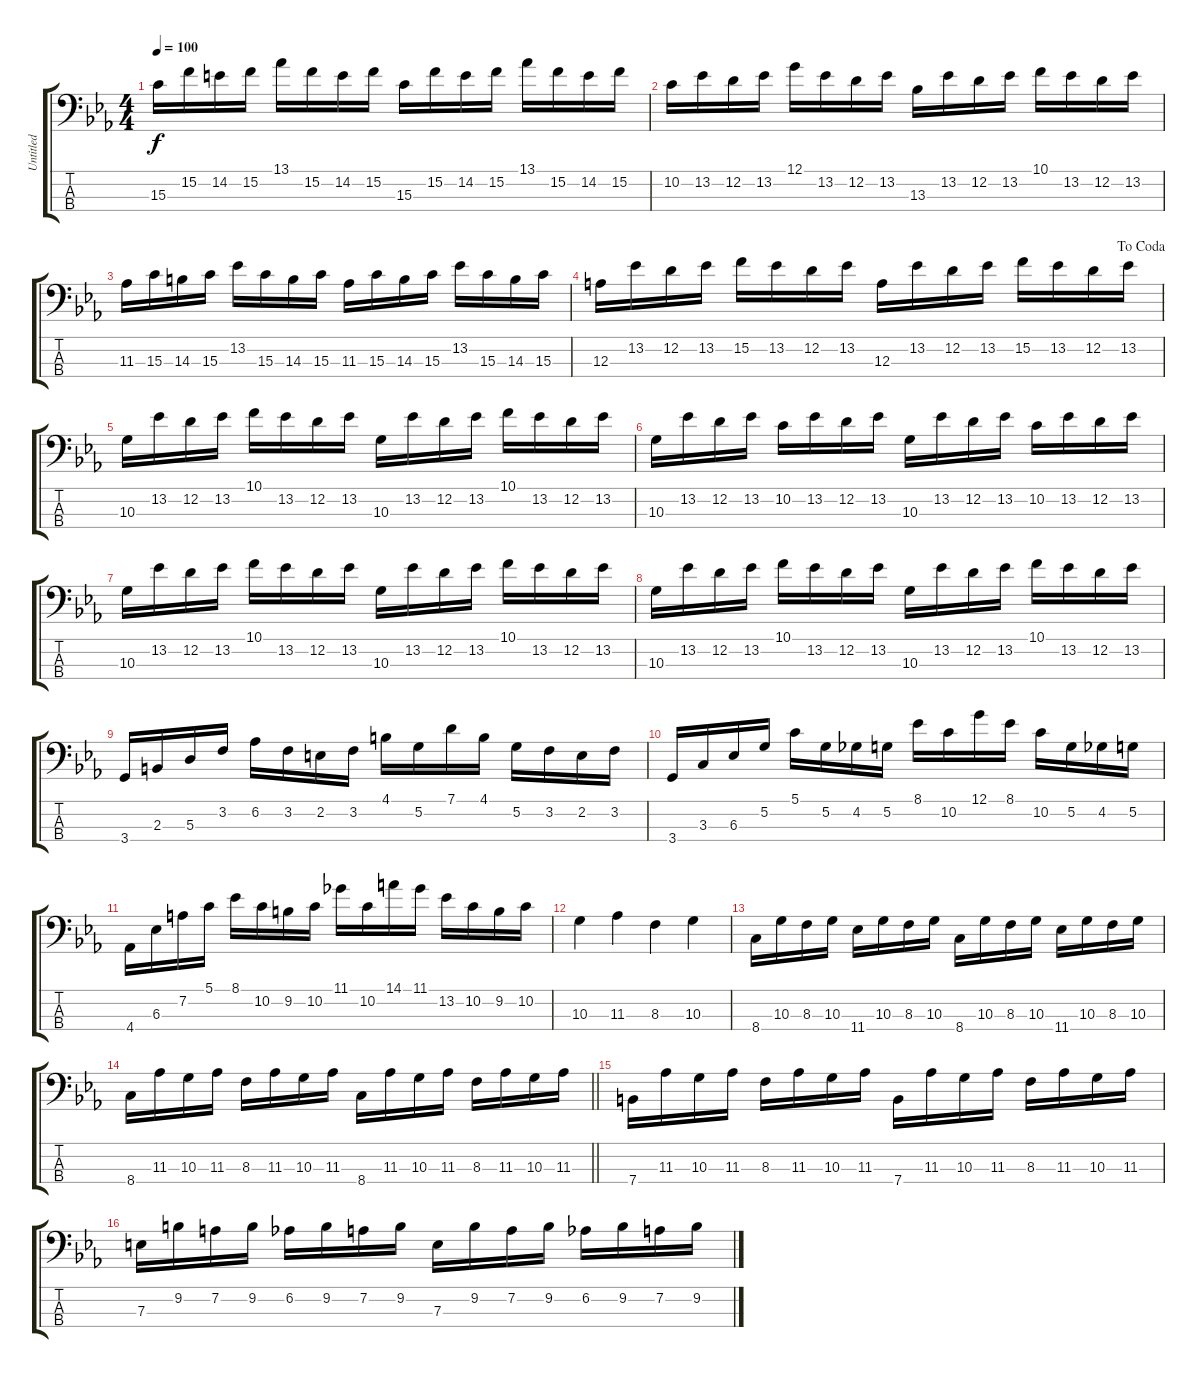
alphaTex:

\track ("Untitled" "Untitled") {instrument electricbassfinger}
\staff {score tabs}
\tuning (G2 D2 A1 E1) {hide}
\ts (4 4)
\tempo 100
\clef f4
\ks eb
15.3.16{dy f} 15.2.16 14.2.16 15.2.16 13.1.16 15.2.16 14.2.16 15.2.16 15.3.16 15.2.16 14.2.16 15.2.16 13.1.16 15.2.16 14.2.16 15.2.16 |
10.2.16 13.2.16 12.2.16 13.2.16 12.1.16 13.2.16 12.2.16 13.2.16 13.3.16 13.2.16 12.2.16 13.2.16 10.1.16 13.2.16 12.2.16 13.2.16 |
11.3.16 15.3.16 14.3.16 15.3.16 13.2.16 15.3.16 14.3.16 15.3.16 11.3.16 15.3.16 14.3.16 15.3.16 13.2.16 15.3.16 14.3.16 15.3.16 |
\jump dacoda
12.3.16 13.2.16 12.2.16 13.2.16 15.2.16 13.2.16 12.2.16 13.2.16 12.3.16 13.2.16 12.2.16 13.2.16 15.2.16 13.2.16 12.2.16 13.2.16 |
10.3.16 13.2.16 12.2.16 13.2.16 10.1.16 13.2.16 12.2.16 13.2.16 10.3.16 13.2.16 12.2.16 13.2.16 10.1.16 13.2.16 12.2.16 13.2.16 |
10.3.16 13.2.16 12.2.16 13.2.16 10.2.16 13.2.16 12.2.16 13.2.16 10.3.16 13.2.16 12.2.16 13.2.16 10.2.16 13.2.16 12.2.16 13.2.16 |
10.3.16 13.2.16 12.2.16 13.2.16 10.1.16 13.2.16 12.2.16 13.2.16 10.3.16 13.2.16 12.2.16 13.2.16 10.1.16 13.2.16 12.2.16 13.2.16 |
10.3.16 13.2.16 12.2.16 13.2.16 10.1.16 13.2.16 12.2.16 13.2.16 10.3.16 13.2.16 12.2.16 13.2.16 10.1.16 13.2.16 12.2.16 13.2.16 |
3.4.16 2.3.16 5.3.16 3.2.16 6.2.16 3.2.16 2.2.16 3.2.16 4.1.16 5.2.16 7.1.16 4.1.16 5.2.16 3.2.16 2.2.16 3.2.16 |
3.4.16 3.3.16 6.3.16 5.2.16 5.1.16 5.2.16 4.2.16 5.2.16 8.1.16 10.2.16 12.1.16 8.1.16 10.2.16 5.2.16 4.2.16 5.2.16 |
4.4.16 6.3.16 7.2.16 5.1.16 8.1.16 10.2.16 9.2.16 10.2.16 11.1.16 10.2.16 14.1.16 11.1.16 13.2.16 10.2.16 9.2.16 10.2.16 |
10.3.4 11.3.4 8.3.4 10.3.4 |
8.4.16 10.3.16 8.3.16 10.3.16 11.4.16 10.3.16 8.3.16 10.3.16 8.4.16 10.3.16 8.3.16 10.3.16 11.4.16 10.3.16 8.3.16 10.3.16 |
\barLineRight lightlight
8.4.16 11.3.16 10.3.16 11.3.16 8.3.16 11.3.16 10.3.16 11.3.16 8.4.16 11.3.16 10.3.16 11.3.16 8.3.16 11.3.16 10.3.16 11.3.16 |
7.4.16 11.3.16 10.3.16 11.3.16 8.3.16 11.3.16 10.3.16 11.3.16 7.4.16 11.3.16 10.3.16 11.3.16 8.3.16 11.3.16 10.3.16 11.3.16 |
7.3.16 9.2.16 7.2.16 9.2.16 6.2.16 9.2.16 7.2.16 9.2.16 7.3.16 9.2.16 7.2.16 9.2.16 6.2.16 9.2.16 7.2.16 9.2.16
